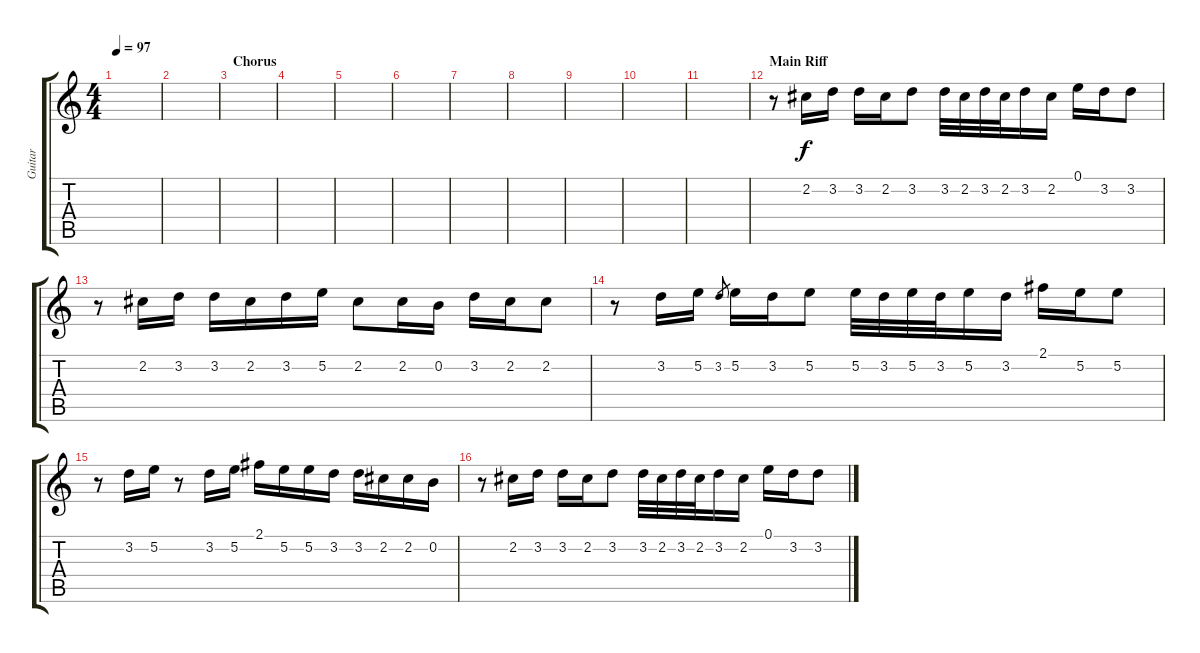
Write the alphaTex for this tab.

\track ("Guitar" "Guitar") {instrument acousticguitarsteel}
\staff {score tabs}
\tuning (E4 B3 G3 D3 A2 E2) {hide}
\ts (4 4)
\tempo 97
\clef g2
\ks c
|
|
\section ("" "Chorus")
|
|
|
|
|
|
|
|
|
\section ("" "Main Riff")
r.8 2.2.16 3.2.16 3.2.16 2.2.16 3.2.8 3.2.32 2.2.32 3.2.32 2.2.32 3.2.16 2.2.16 0.1.16 3.2.16 3.2.8 |
r.8 2.2.16 3.2.16 3.2.16 2.2.16 3.2.16 5.2.16 2.2.8 2.2.16 0.2.16 3.2.16 2.2.16 2.2.8 |
r.8 3.2.16 5.2.16 3.2.8{gr} 5.2.16 3.2.16 5.2.8 5.2.32 3.2.32 5.2.32 3.2.32 5.2.16 3.2.16 2.1.16 5.2.16 5.2.8 |
r.8 3.2.16 5.2.16 r.8 3.2.16 5.2.16 2.1.16 5.2.16 5.2.16 3.2.16 3.2.16 2.2.16 2.2.16 0.2.16 |
r.8 2.2.16 3.2.16 3.2.16 2.2.16 3.2.8 3.2.32 2.2.32 3.2.32 2.2.32 3.2.16 2.2.16 0.1.16 3.2.16 3.2.8
